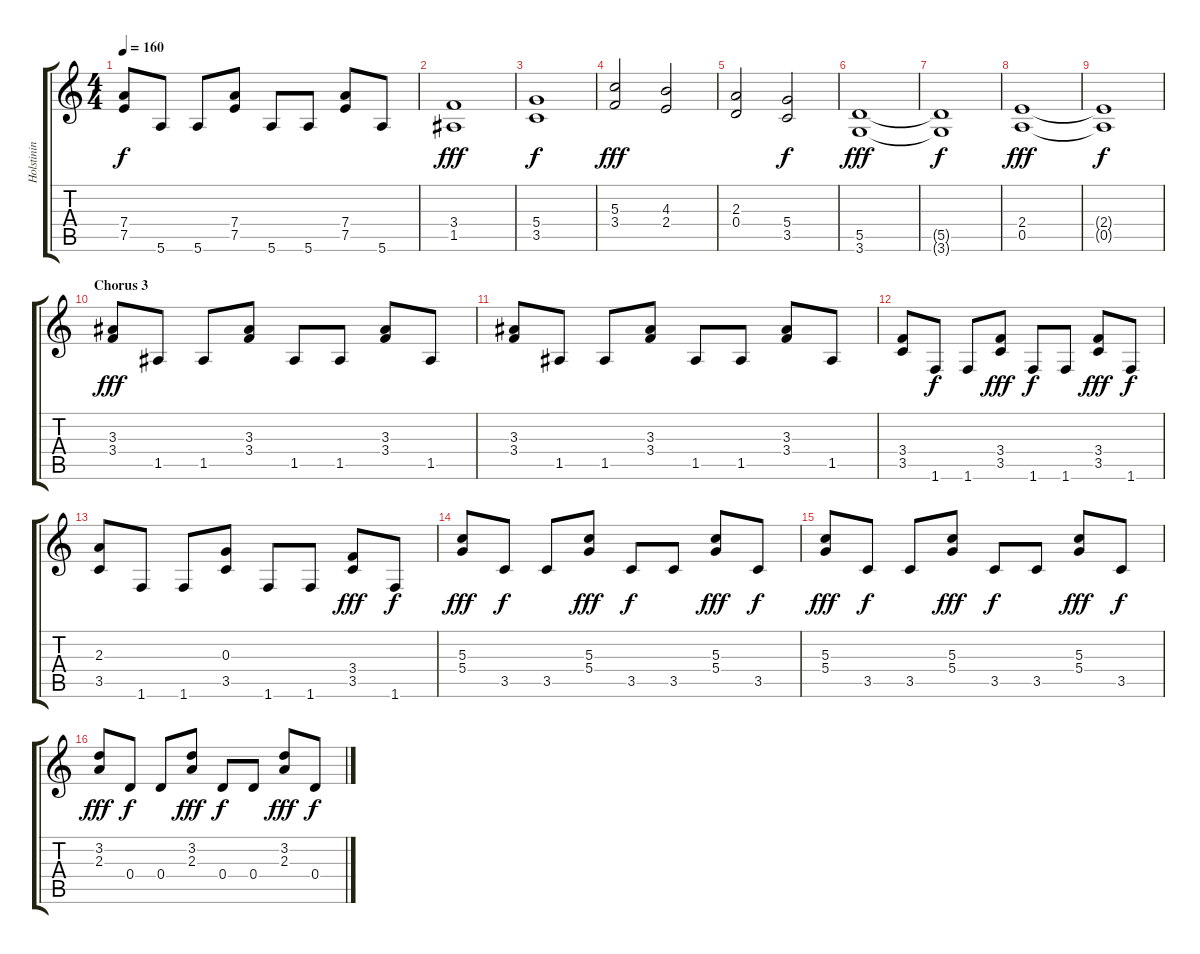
\track ("Holstinin" "Holstinin") {instrument overdrivenguitar}
\staff {score tabs}
\tuning (E4 B3 G3 D3 A2 E2) {hide}
\ts (4 4)
\tempo 160
\clef g2
\ks c
(7.4 7.5).8{dy f} 5.6.8 5.6.8 (7.4 7.5).8 5.6.8 5.6.8 (7.4 7.5).8 5.6.8 |
(3.4 1.5).1{dy fff} |
(5.4 3.5).1{dy f} |
(5.3 3.4).2{dy fff} (4.3 2.4).2 |
(2.3 0.4).2 (5.4 3.5).2{dy f} |
(5.5 3.6).1{dy fff} |
(5.5{t} 3.6{t}).1{dy f} |
(2.4 0.5).1{dy fff} |
(2.4{t} 0.5{t}).1{dy f} |
\section ("" "Chorus 3")
(3.3 3.4).8{dy fff} 1.5.8 1.5.8 (3.3 3.4).8 1.5.8 1.5.8 (3.3 3.4).8 1.5.8 |
(3.3 3.4).8 1.5.8 1.5.8 (3.3 3.4).8 1.5.8 1.5.8 (3.3 3.4).8 1.5.8 |
(3.4 3.5).8 1.6.8{dy f} 1.6.8 (3.4 3.5).8{dy fff} 1.6.8{dy f} 1.6.8 (3.4 3.5).8{dy fff} 1.6.8{dy f} |
(2.3 3.5).8 1.6.8 1.6.8 (0.3 3.5).8 1.6.8 1.6.8 (3.4 3.5).8{dy fff} 1.6.8{dy f} |
(5.3 5.4).8{dy fff} 3.5.8{dy f} 3.5.8 (5.3 5.4).8{dy fff} 3.5.8{dy f} 3.5.8 (5.3 5.4).8{dy fff} 3.5.8{dy f} |
(5.3 5.4).8{dy fff} 3.5.8{dy f} 3.5.8 (5.3 5.4).8{dy fff} 3.5.8{dy f} 3.5.8 (5.3 5.4).8{dy fff} 3.5.8{dy f} |
(3.2 2.3).8{dy fff} 0.4.8{dy f} 0.4.8 (3.2 2.3).8{dy fff} 0.4.8{dy f} 0.4.8 (3.2 2.3).8{dy fff} 0.4.8{dy f}
